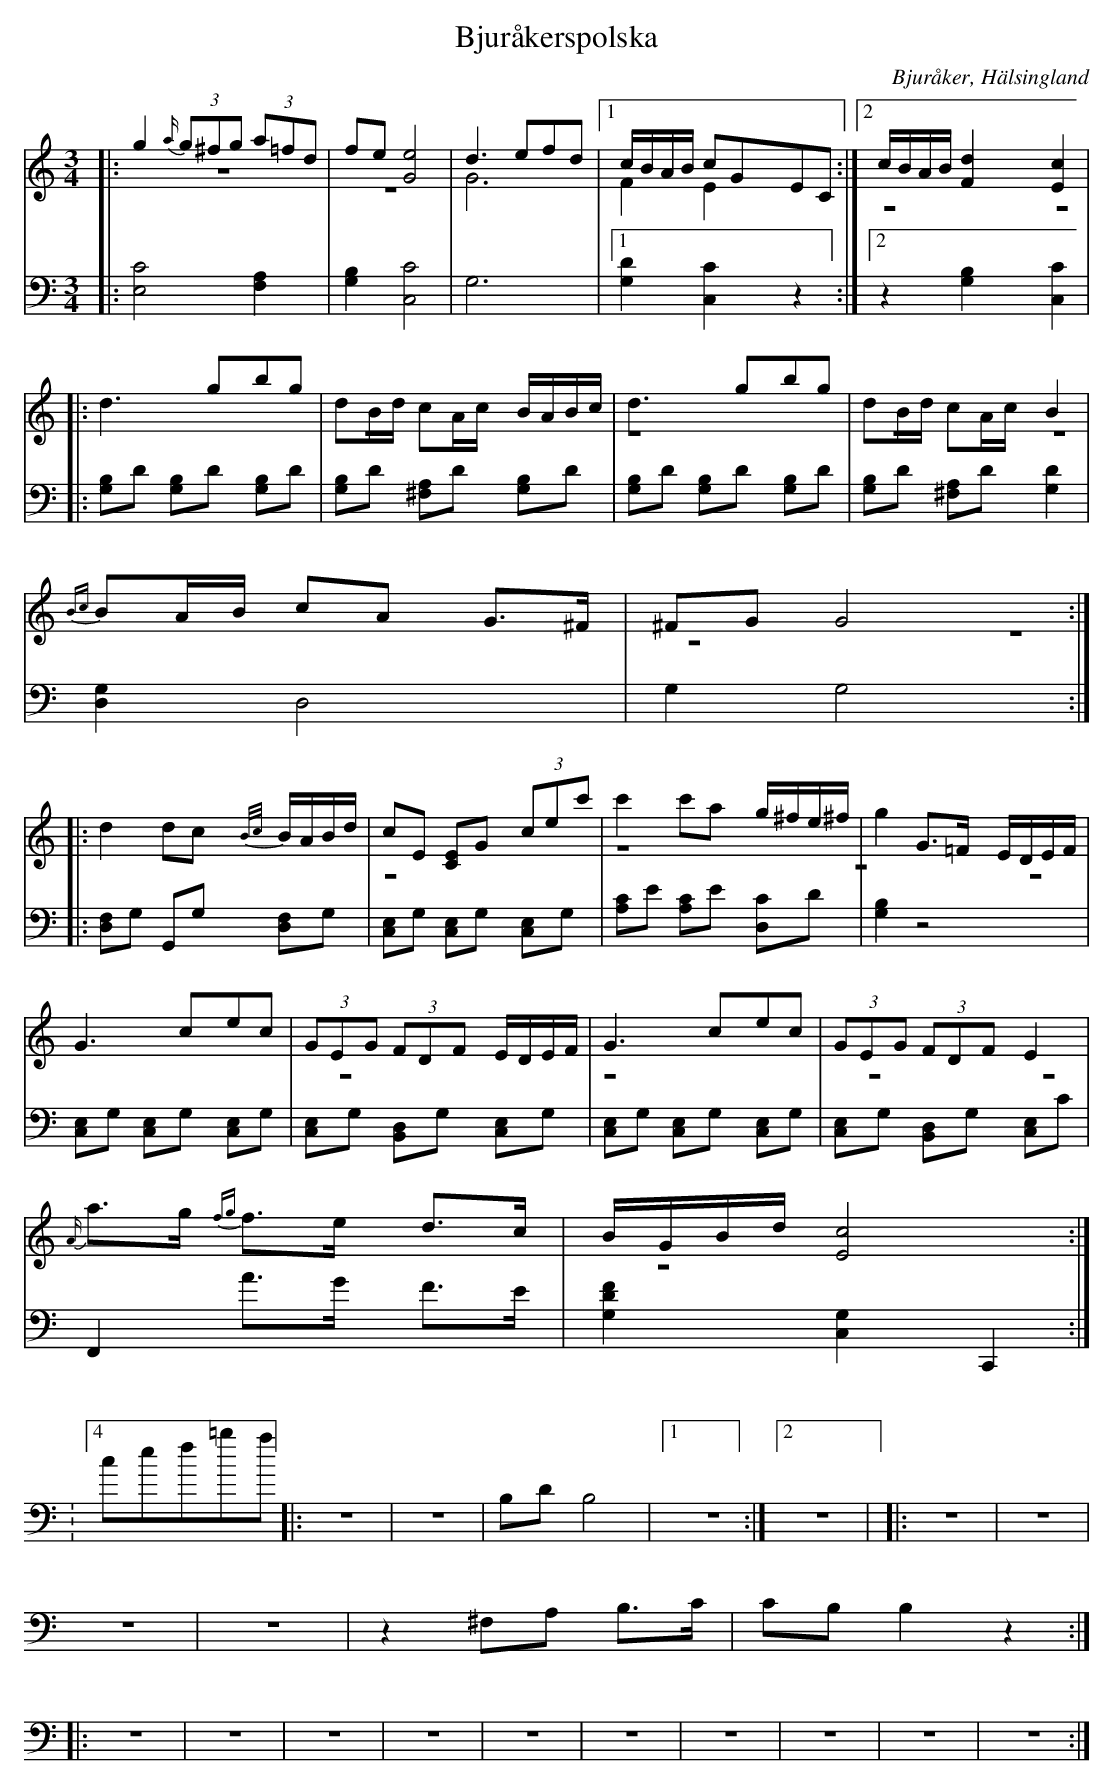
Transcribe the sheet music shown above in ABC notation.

X:1
T: Bjuråkerspolska
O: Bjuråker, Hälsingland
M: 3/4
L: 1/8
K: C
V:1
V:2 merge
V:3
V:4 merge
V: 1
|:g2 {a/} (3g^fg (3a=fd|fe [G4e4]|d3 efd|1c/B/A/B/ cGEC:|2 c/B/A/B/ [F2d2][E2c2]|
|:d3 gbg| dB/d/ cA/c/ B/A/B/c/| d3 gbg| dB/d/ cA/c/ B2|
{Bc}BA/B/ cA G>^F| ^FG G4 :|
|:d2 dc {B/c/}B/A/B/d/|cE [CE]G (3cec'|c'2 c'a g/^f/e/^f/|g2 G>=F E/D/E/F/|
G3 cec|(3GEG (3FDF E/D/E/F/|G3 cec|(3GEG (3FDF E2|
{A/}a>g {fg}f>e d>c|B/G/B/d/ [E4c4]:|
V:2
|:z6|z6|G6|1F2 E2:|2 z6|
|:z6|z6|z6| z6|
z6|z6:|
|:z6|z6|z6|z6|
z6|z6|z6|z6|
z6|z6:|
V:3 clef=bass
|:[E,4C4] [F,2A,2]|[G,2B,2] [C,4C4]|G,6|1[G,2D2][C,2C2] z2:|2 z2 [G,2B,2][C,2C2]|
|:[G,B,]D [G,B,]D [G,B,]D|[G,B,]D [^F,A,]D [G,B,]D|[G,B,]D [G,B,]D [G,B,]D|[G,B,]D [^F,A,]D [G,2D2]|
[D,2G,2] D,4|G,2 G,4:|
|:[D,F,]G, G,,G, [D,F,]G,|[C,E,]G, [C,E,]G, [C,E,]G,|[A,C]E [A,C]E [D,C]D| [G,2B,2] z4|
[C,E,]G, [C,E,]G, [C,E,]G,|[C,E,]G, [B,,D,]G, [C,E,]G,|[C,E,]G, [C,E,]G, [C,E,]G,|[C,E,]G, [B,,D,]G, [C,E,]C| F,,2 A>G F>E|[G,2D2F2] [C,2G,2] C,,2:|
 V:4 clef=bass
|:z6|z6|B,D B,4|1z6:|2 z6|
|:z6|z6|z6| z6|
z2 ^F,A, B,>C |CB, B,2 z2:|
|:z6|z6|z6|z6|
z6|z6|z6|z6|
z6|z6:|
